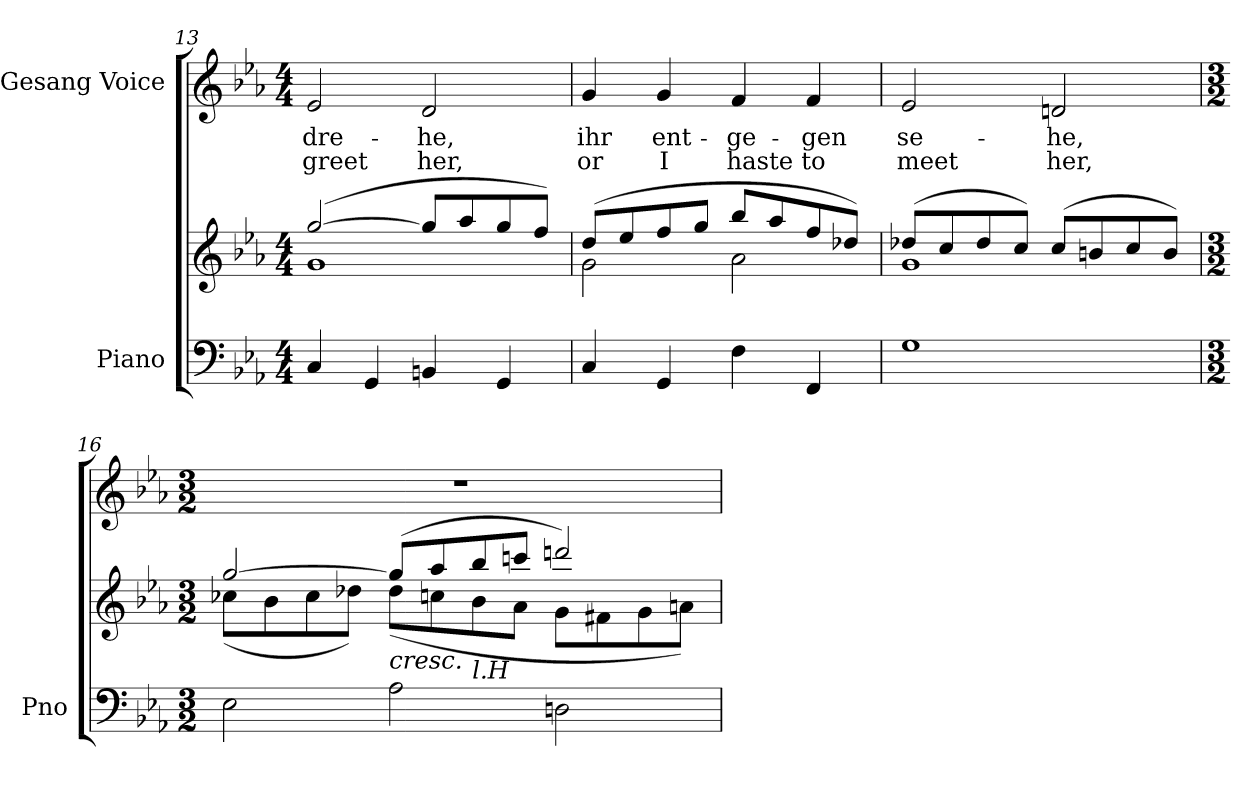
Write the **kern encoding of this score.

**kern	**kern	**kern	**text	**text
*part2	*part2	*part1	*part1	*part1
*staff3	*staff2	*staff1	*staff1	*staff1
*I"Piano	*	*I"Gesang Voice	*	*
*I'Pno	*	*	*	*
*clefF4	*clefG2	*clefG2	*	*
*k[b-e-a-]	*k[b-e-a-]	*k[b-e-a-]	*	*
*M4/4	*M4/4	*M4/4	*	*
=13	=13	=13	=13	=13
*	*^	*	*	*
!	!	!	!	!LO:LY:b	!LO:LY:b
4C/	(>[2gg/	1g	2e-/	dre-	greet
4GG/	.	.	.	.	.
!	!	!	!	!LO:LY:b	!LO:LY:b
4BBn/	8gg/L]	.	2d/	-he,	her,
.	8aa-/	.	.	.	.
4GG/	8gg/	.	.	.	.
.	8ff/J)	.	.	.	.
=14	=14	=14	=14	=14	=14
!	!	!	!	!LO:LY:b	!LO:LY:b
4C/	(>8dd/L	2g\	4g/	ihr	or
.	8ee-/	.	.	.	.
!	!	!	!	!LO:LY:b	!LO:LY:b
4GG/	8ff/	.	4g/	ent-	I
.	8gg/J	.	.	.	.
!	!	!	!	!LO:LY:b	!LO:LY:b
4F\	8bb-:/L	2a-\	4f/	-ge-	haste
.	8aa-/	.	.	.	.
!	!	!	!	!LO:LY:b	!LO:LY:b
4FF/	8ff/	.	4f/	-gen	to
.	8dd-X/J)	.	.	.	.
=15	=15	=15	=15	=15	=15
!	!	!	!	!LO:LY:b	!LO:LY:b
1G	(>8dd-X/L	1g	2e-/	se-	meet
.	8cc/	.	.	.	.
.	8dd-/	.	.	.	.
.	8cc/J)	.	.	.	.
!	!	!	!	!LO:LY:b	!LO:LY:b
.	(>8cc/L	.	2dn/	-he,	her,
.	8bn/	.	.	.	.
.	8cc/	.	.	.	.
.	8b/J)	.	.	.	.
!!LO:LB:g=z
=16	=16	=16	=16	=16	=16
*M3/2	*M3/2	*	*M3/2	*	*
2E-\	[2gg/	(<8cc-X\L	1.r	.	.
.	.	8b-\	.	.	.
.	.	8cc-\	.	.	.
.	.	8dd-X\J)	.	.	.
!	!LO:TX:b:i:t=cresc.	!	!	!	!
2A-\	(>8gg/L]	(<8dd-\L	.	.	.
.	8aa-/	8ccn\	.	.	.
!	!LO:TX:b:i:t=l.H	!	!	!	!
.	8bb-/	8b-\	.	.	.
.	8cccn/J	8a-\J	.	.	.
2Dn\	2dddn/)	8g:\L	.	.	.
.	.	8f#X\	.	.	.
.	.	8g\	.	.	.
.	.	8an\J)	.	.	.
*	*v	*v	*	*	*
=	=	=	=	=
*-	*-	*-	*-	*-
